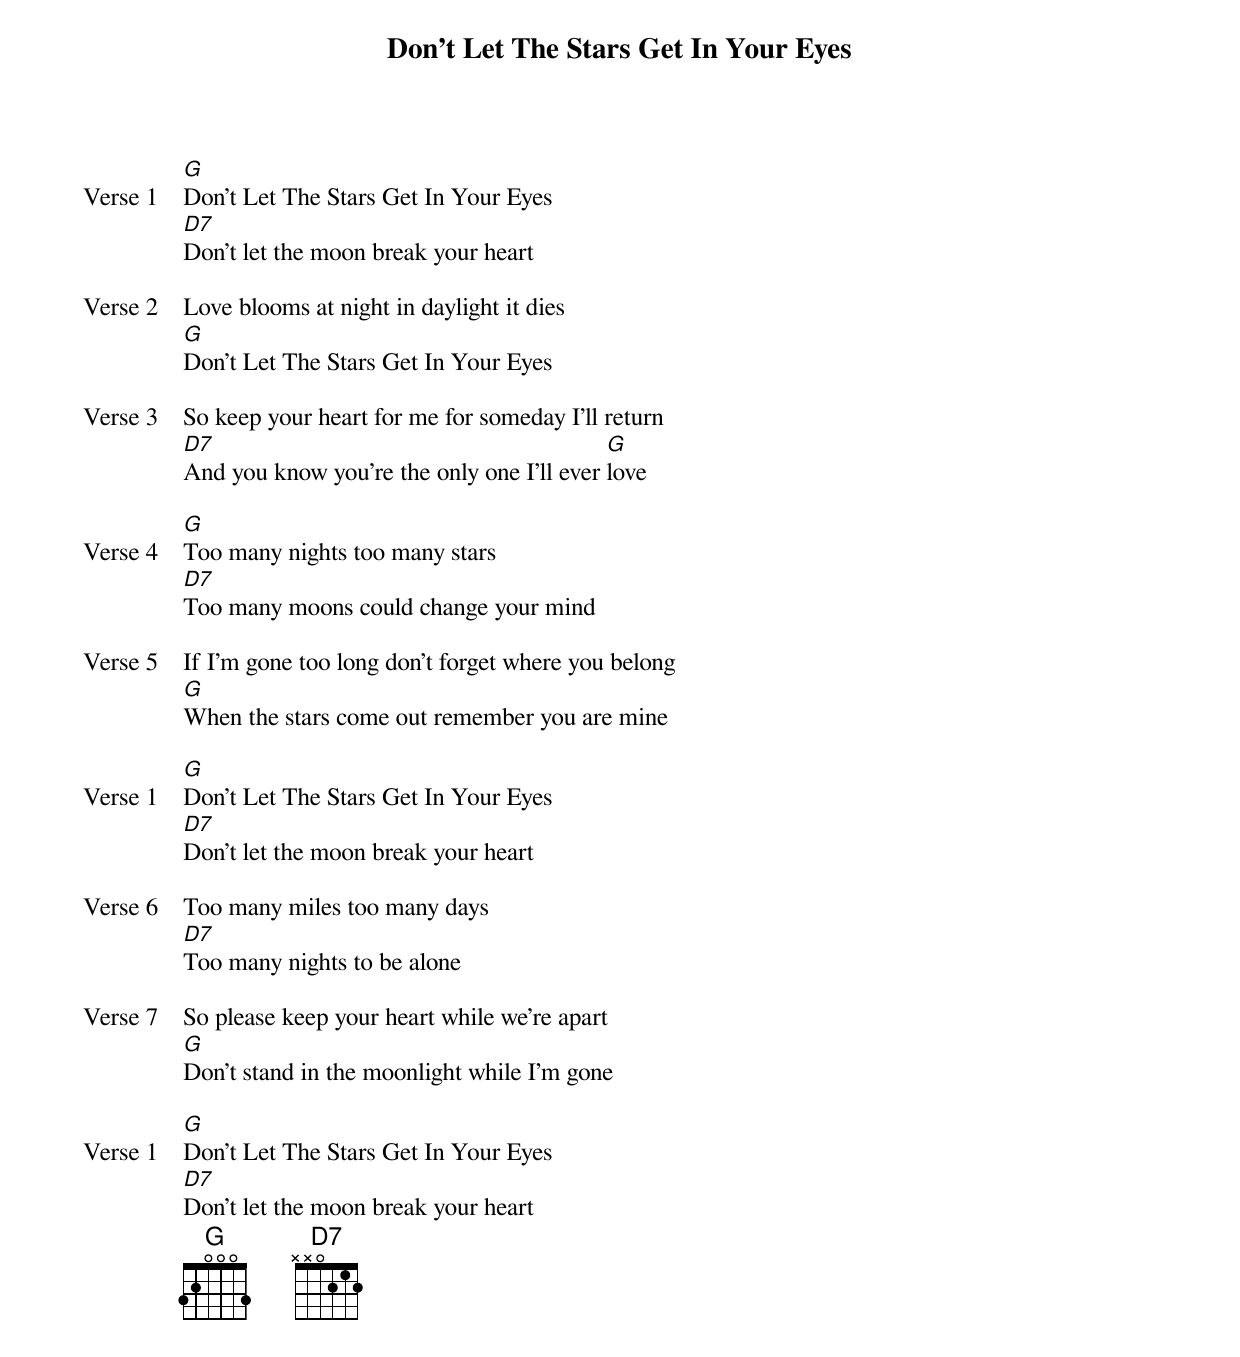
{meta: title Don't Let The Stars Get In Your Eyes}
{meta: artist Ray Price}
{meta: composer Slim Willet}
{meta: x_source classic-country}
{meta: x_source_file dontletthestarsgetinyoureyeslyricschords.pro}
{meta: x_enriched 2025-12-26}

{start_of_verse: Verse 1}
[G]Don't Let The Stars Get In Your Eyes
[D7]Don't let the moon break your heart
{end_of_verse}

{start_of_verse: Verse 2}
Love blooms at night in daylight it dies
[G]Don't Let The Stars Get In Your Eyes
{end_of_verse}

{start_of_verse: Verse 3}
So keep your heart for me for someday I'll return
[D7]And you know you're the only one I'll ever [G]love
{end_of_verse}

{start_of_verse: Verse 4}
[G]Too many nights too many stars
[D7]Too many moons could change your mind
{end_of_verse}

{start_of_verse: Verse 5}
If I'm gone too long don't forget where you belong
[G]When the stars come out remember you are mine
{end_of_verse}

{start_of_verse: Verse 1}
[G]Don't Let The Stars Get In Your Eyes
[D7]Don't let the moon break your heart
{end_of_verse}

{start_of_verse: Verse 6}
Too many miles too many days
[D7]Too many nights to be alone
{end_of_verse}

{start_of_verse: Verse 7}
So please keep your heart while we're apart
[G]Don't stand in the moonlight while I'm gone
{end_of_verse}

{start_of_verse: Verse 1}
[G]Don't Let The Stars Get In Your Eyes
[D7]Don't let the moon break your heart
{end_of_verse}
